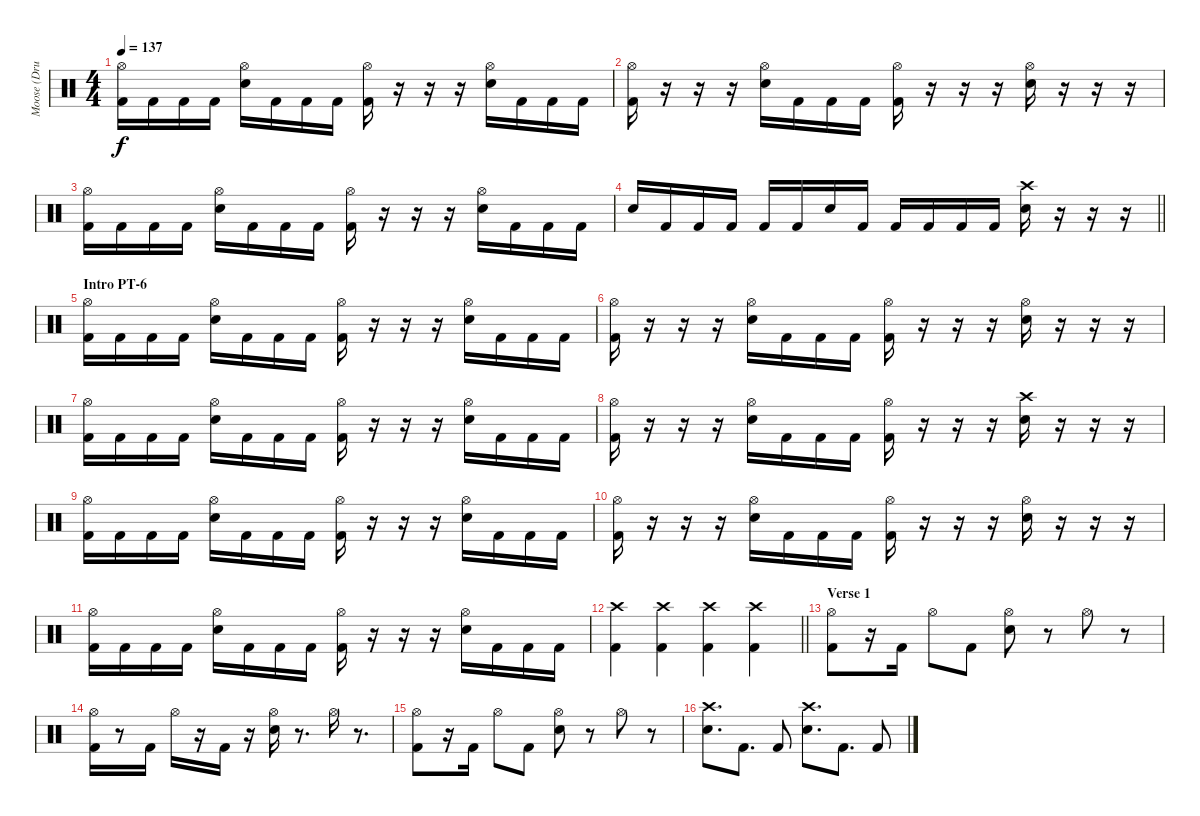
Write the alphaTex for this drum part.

\track ("Moose (Drums)" "Moose (Dru") {instrument percussion}
\staff {score}
\articulation defaults
\ts (4 4)
\tempo 137
\clef neutral
\ks c
("Hi-Hat (open)" "Kick (hit) 2").16{dy f} "Kick (hit) 2".16 "Kick (hit) 2".16 "Kick (hit) 2".16 ("Hi-Hat (open)" "Electric Snare (hit)").16 "Kick (hit) 2".16 "Kick (hit) 2".16 "Kick (hit) 2".16 ("Hi-Hat (open)" "Kick (hit) 2").16 r.16 r.16 r.16 ("Hi-Hat (open)" "Electric Snare (hit)").16 "Kick (hit) 2".16 "Kick (hit) 2".16 "Kick (hit) 2".16 |
("Hi-Hat (open)" "Kick (hit) 2").16 r.16 r.16 r.16 ("Hi-Hat (open)" "Electric Snare (hit)").16 "Kick (hit) 2".16 "Kick (hit) 2".16 "Kick (hit) 2".16 ("Hi-Hat (open)" "Kick (hit) 2").16 r.16 r.16 r.16 ("Hi-Hat (open)" "Electric Snare (hit)").16 r.16 r.16 r.16 |
("Hi-Hat (open)" "Kick (hit) 2").16 "Kick (hit) 2".16 "Kick (hit) 2".16 "Kick (hit) 2".16 ("Hi-Hat (open)" "Electric Snare (hit)").16 "Kick (hit) 2".16 "Kick (hit) 2".16 "Kick (hit) 2".16 ("Hi-Hat (open)" "Kick (hit) 2").16 r.16 r.16 r.16 ("Hi-Hat (open)" "Electric Snare (hit)").16 "Kick (hit) 2".16 "Kick (hit) 2".16 "Kick (hit) 2".16 |
\barLineRight lightlight "Electric Snare (hit)".16 "Kick (hit) 2".16 "Kick (hit) 2".16 "Kick (hit) 2".16 "Kick (hit) 2".16 "Kick (hit) 2".16 "Electric Snare (hit)".16 "Kick (hit) 2".16 "Kick (hit) 2".16 "Kick (hit) 2".16 "Kick (hit) 2".16 "Kick (hit) 2".16
("Crash high (hit)" "Electric Snare (hit)").16 r.16 r.16 r.16 |
\section ("" "Intro PT-6")
("Hi-Hat (open)" "Kick (hit) 2").16 "Kick (hit) 2".16 "Kick (hit) 2".16 "Kick (hit) 2".16 ("Hi-Hat (open)" "Electric Snare (hit)").16 "Kick (hit) 2".16 "Kick (hit) 2".16 "Kick (hit) 2".16 ("Hi-Hat (open)" "Kick (hit) 2").16 r.16 r.16 r.16 ("Hi-Hat (open)" "Electric Snare (hit)").16 "Kick (hit) 2".16 "Kick (hit) 2".16 "Kick (hit) 2".16 |
("Hi-Hat (open)" "Kick (hit) 2").16 r.16 r.16 r.16 ("Hi-Hat (open)" "Electric Snare (hit)").16 "Kick (hit) 2".16 "Kick (hit) 2".16 "Kick (hit) 2".16 ("Hi-Hat (open)" "Kick (hit) 2").16 r.16 r.16 r.16 ("Hi-Hat (open)" "Electric Snare (hit)").16 r.16 r.16 r.16 |
("Hi-Hat (open)" "Kick (hit) 2").16 "Kick (hit) 2".16 "Kick (hit) 2".16 "Kick (hit) 2".16 ("Hi-Hat (open)" "Electric Snare (hit)").16 "Kick (hit) 2".16 "Kick (hit) 2".16 "Kick (hit) 2".16 ("Hi-Hat (open)" "Kick (hit) 2").16 r.16 r.16 r.16 ("Hi-Hat (open)" "Electric Snare (hit)").16 "Kick (hit) 2".16 "Kick (hit) 2".16 "Kick (hit) 2".16 |
("Hi-Hat (open)" "Kick (hit) 2").16 r.16 r.16 r.16 ("Hi-Hat (open)" "Electric Snare (hit)").16 "Kick (hit) 2".16 "Kick (hit) 2".16 "Kick (hit) 2".16 ("Hi-Hat (open)" "Kick (hit) 2").16 r.16 r.16 r.16 ("Crash high (hit)" "Electric Snare (hit)").16 r.16 r.16 r.16 |
("Hi-Hat (open)" "Kick (hit) 2").16 "Kick (hit) 2".16 "Kick (hit) 2".16 "Kick (hit) 2".16 ("Hi-Hat (open)" "Electric Snare (hit)").16 "Kick (hit) 2".16 "Kick (hit) 2".16 "Kick (hit) 2".16 ("Hi-Hat (open)" "Kick (hit) 2").16 r.16 r.16 r.16 ("Hi-Hat (open)" "Electric Snare (hit)").16 "Kick (hit) 2".16 "Kick (hit) 2".16 "Kick (hit) 2".16 |
("Hi-Hat (open)" "Kick (hit) 2").16 r.16 r.16 r.16 ("Hi-Hat (open)" "Electric Snare (hit)").16 "Kick (hit) 2".16 "Kick (hit) 2".16 "Kick (hit) 2".16 ("Hi-Hat (open)" "Kick (hit) 2").16 r.16 r.16 r.16 ("Hi-Hat (open)" "Electric Snare (hit)").16 r.16 r.16 r.16 |
("Hi-Hat (open)" "Kick (hit) 2").16 "Kick (hit) 2".16 "Kick (hit) 2".16 "Kick (hit) 2".16 ("Hi-Hat (open)" "Electric Snare (hit)").16 "Kick (hit) 2".16 "Kick (hit) 2".16 "Kick (hit) 2".16 ("Hi-Hat (open)" "Kick (hit) 2").16 r.16 r.16 r.16 ("Hi-Hat (open)" "Electric Snare (hit)").16 "Kick (hit) 2".16 "Kick (hit) 2".16 "Kick (hit) 2".16 |
\barLineRight lightlight
("Crash high (hit)" "Kick (hit) 2").4 ("Crash high (hit)" "Kick (hit) 2").4 ("Crash high (hit)" "Kick (hit) 2").4 ("Crash high (hit)" "Kick (hit) 2").4 |
\section ("" "Verse 1")
("Hi-Hat (open)" "Kick (hit) 2").8 r.16 "Kick (hit) 2".16 "Hi-Hat (open)".8 "Kick (hit) 2".8 ("Hi-Hat (open)" "Electric Snare (hit)").8 r.8 "Hi-Hat (open)".8 r.8 |
("Hi-Hat (open)" "Kick (hit) 2").16 r.8 "Kick (hit) 2".16 "Hi-Hat (open)".16 r.16 "Kick (hit) 2".16 r.16 ("Hi-Hat (open)" "Electric Snare (hit)").16 r.8{d} "Hi-Hat (open)".16 r.8{d} |
("Hi-Hat (open)" "Kick (hit) 2").8 r.16 "Kick (hit) 2".16 "Hi-Hat (open)".8 "Kick (hit) 2".8 ("Hi-Hat (open)" "Electric Snare (hit)").8 r.8 "Hi-Hat (open)".8 r.8 |
("Crash high (hit)" "Electric Snare (hit)").8{d} "Kick (hit) 2".8{d} "Kick (hit) 2".8 ("Crash high (hit)" "Electric Snare (hit)").8{d} "Kick (hit) 2".8{d} "Kick (hit) 2".8
